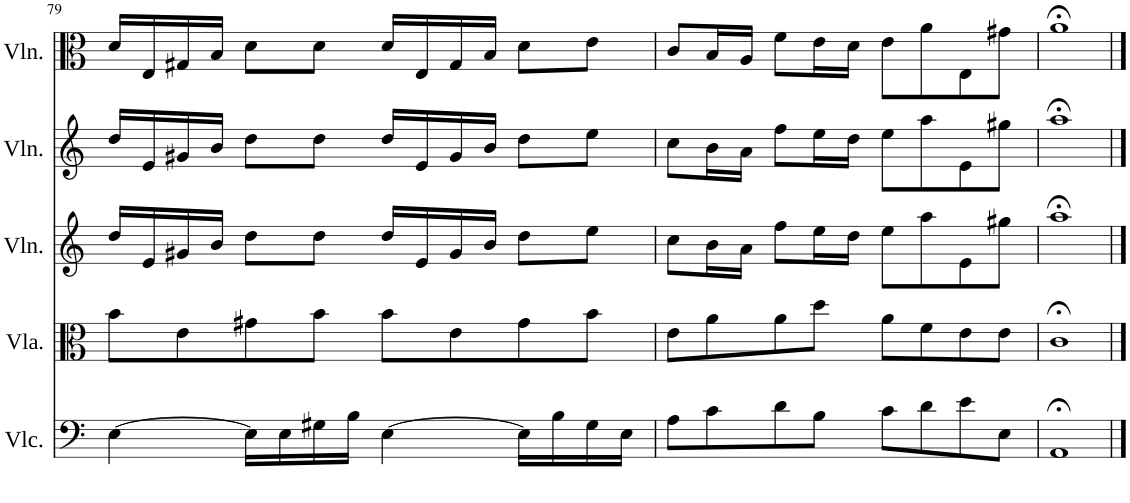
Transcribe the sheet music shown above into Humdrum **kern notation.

**kern	**kern	**kern	**kern	**kern
*part5	*part4	*part3	*part2	*part1
*staff5	*staff4	*staff3	*staff2	*staff1
*I"Violoncello	*I"Viola	*I"Violin	*I"Violin	*I"Violin
*I'Vlc.	*I'Vla.	*I'Vln.	*I'Vln.	*I'Vln.
!!LO:PB:g=z
*clefF4	*clefC3	*clefG2	*clefG2	*clefC3
*k[]	*k[]	*k[]	*k[]	*k[]
*M4/4	*M4/4	*M4/4	*M4/4	*M4/4
=79	=79	=79	=79	=79
[4E\	8b\L	16dd/LL	16dd/LL	16d/LL
.	.	16e/	16e/	16E/
.	8e\	16g#X/	16g#X/	16G#X/
.	.	16b/JJ	16b/JJ	16B/JJ
16E\LL]	8g#X\	8dd\L	8dd\L	8d\L
16E\	.	.	.	.
16G#X\	8b\J	8dd\J	8dd\J	8d\J
16B\JJ	.	.	.	.
[4E\	8b\L	16dd/LL	16dd/LL	16d/LL
.	.	16e/	16e/	16E/
.	8e\	16g#/	16g#/	16G#/
.	.	16b/JJ	16b/JJ	16B/JJ
16E\LL]	8g#\	8dd\L	8dd\L	8d\L
16B\	.	.	.	.
16G#\	8b\J	8ee\J	8ee\J	8e\J
16E\JJ	.	.	.	.
=80	=80	=80	=80	=80
8A\L	8e\L	8cc\L	8cc\L	8c/L
8c\	8a\	16b\L	16b\L	16B/L
.	.	16a\JJ	16a\JJ	16A/JJ
8d\	8a\	8ff\L	8ff\L	8f\L
8B\J	8dd\J	16ee\L	16ee\L	16e\L
.	.	16dd\JJ	16dd\JJ	16d\JJ
8c\L	8a\L	8ee\L	8ee\L	8e\L
8d\	8f\	8aa\	8aa\	8a\
8e\	8e\	8e\	8e\	8E\
8E\J	8e\J	8gg#X\J	8gg#X\J	8g#X\J
=81	=81	=81	=81	=81
1AA;<	1c;<	1aa;<	1aa;<	1a;<
==	==	==	==	==
*-	*-	*-	*-	*-
